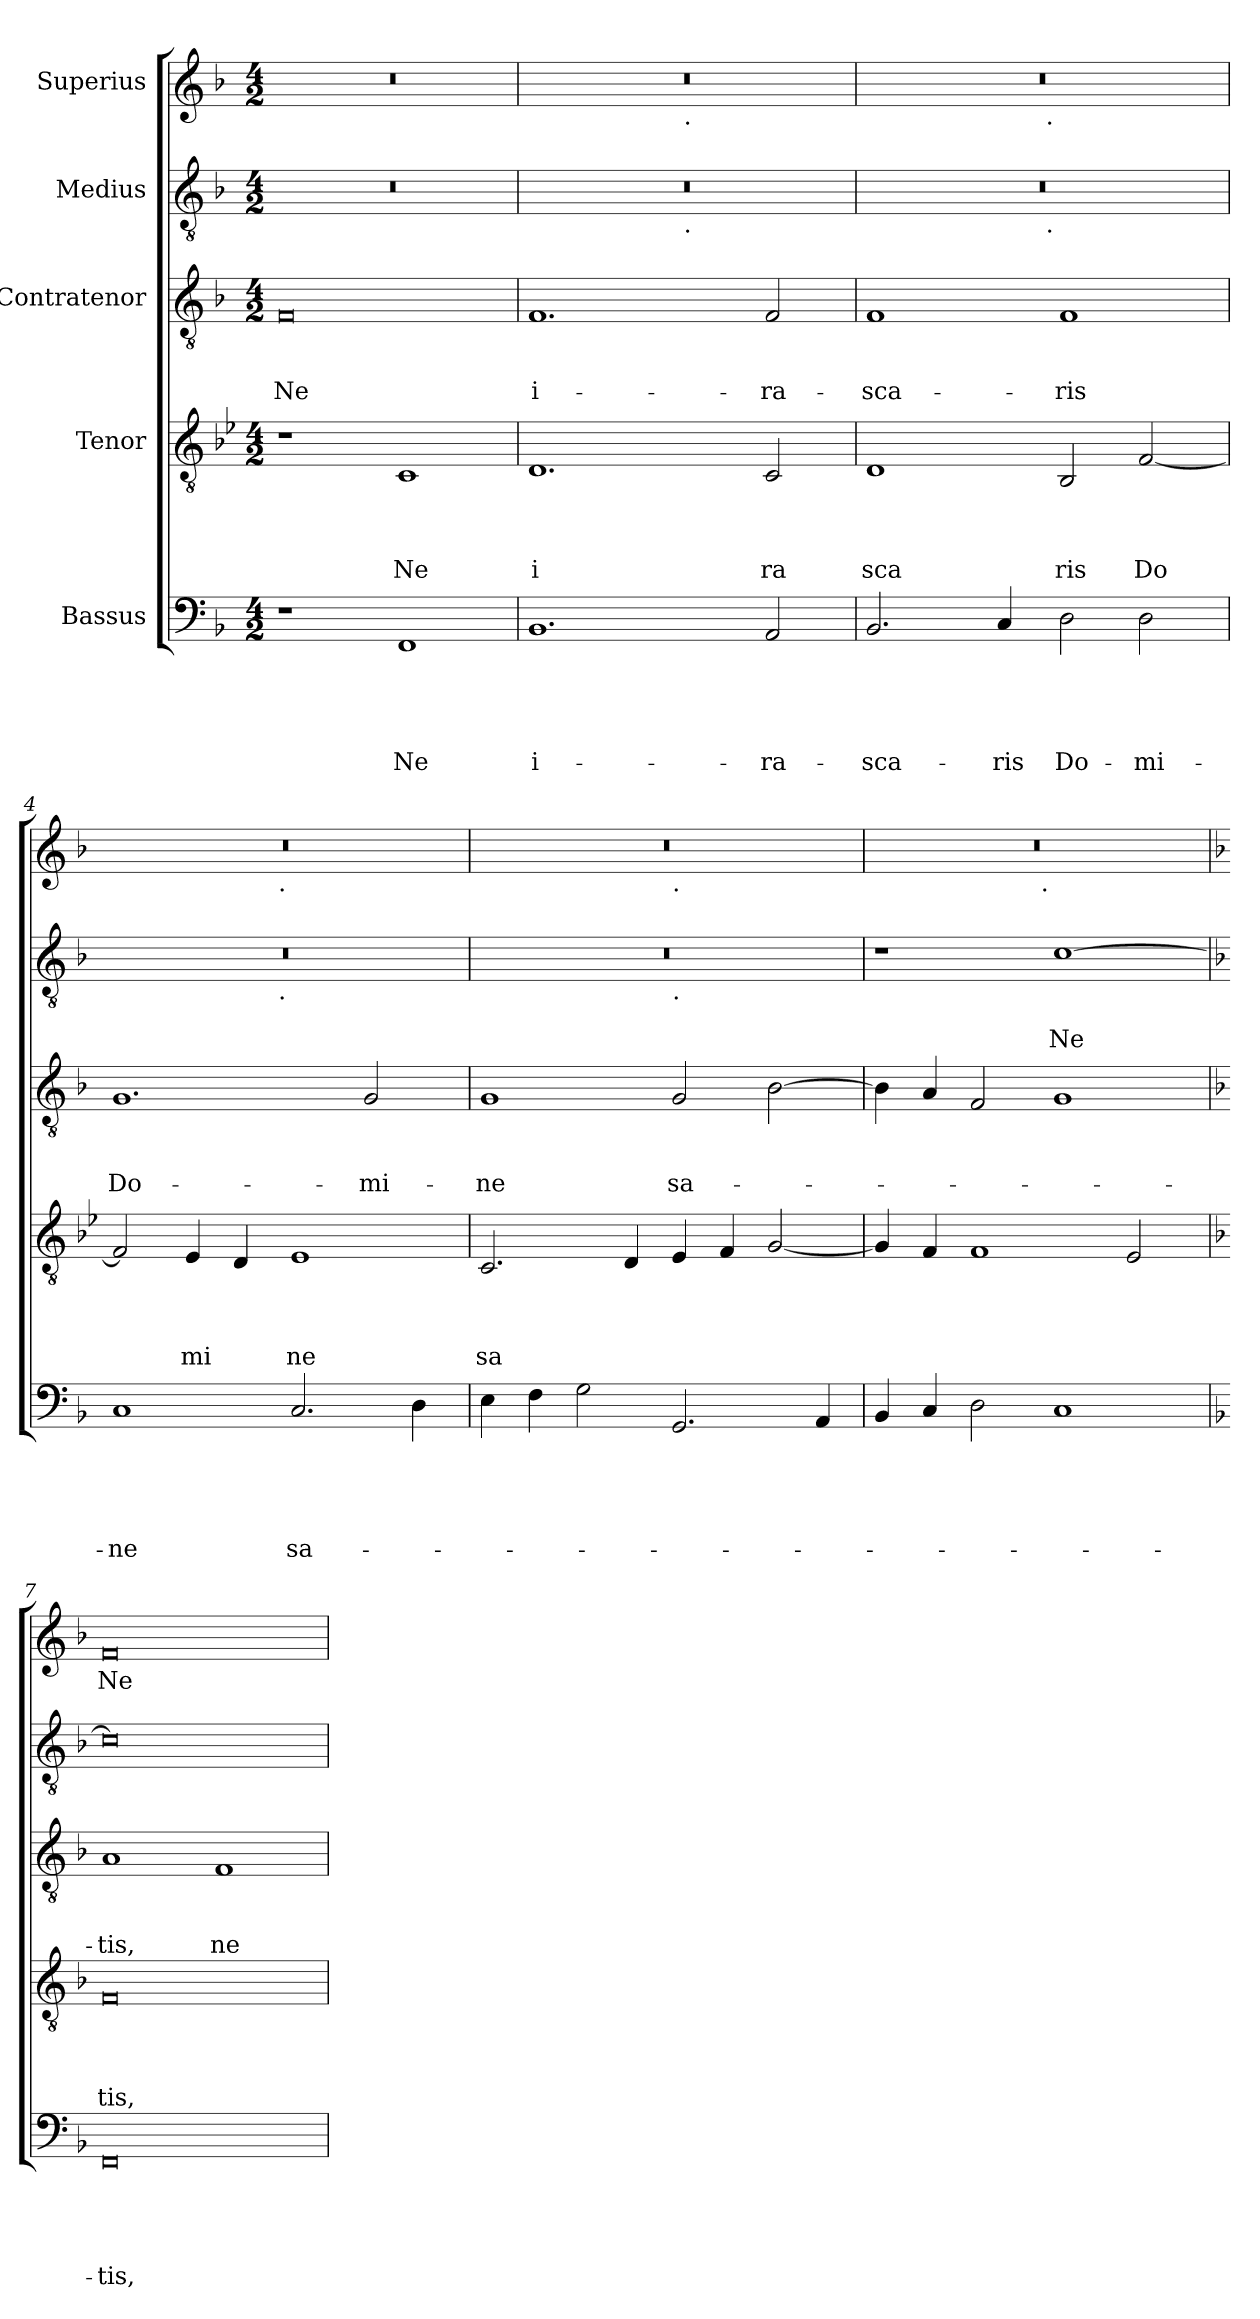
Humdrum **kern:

**kern	**text	**text	**text	**text	**text	**kern	**text	**text	**text	**text	**kern	**text	**text	**text	**kern	**text	**text	**kern	**text
*part5	*part5	*part5	*part5	*part5	*part5	*part4	*part4	*part4	*part4	*part4	*part3	*part3	*part3	*part3	*part2	*part2	*part2	*part1	*part1
*staff5	*staff5	*staff5	*staff5	*staff5	*staff5	*staff4	*staff4	*staff4	*staff4	*staff4	*staff3	*staff3	*staff3	*staff3	*staff2	*staff2	*staff2	*staff1	*staff1
*I"Bassus	*	*	*	*	*	*I"Tenor	*	*	*	*	*I"Contratenor	*	*	*	*I"Medius	*	*	*I"Superius	*
*clefF4	*	*	*	*	*	*clefGv2	*	*	*	*	*clefGv2	*	*	*	*clefGv2	*	*	*clefG2	*
*ITrd-3c-5	*	*	*	*	*	*	*	*	*	*	*ITrd-3c-5	*	*	*	*ITrd-3c-5	*	*	*ITrd-3c-5	*
*k[b-e-]	*	*	*	*	*	*k[b-e-]	*	*	*	*	*k[b-e-]	*	*	*	*k[b-e-]	*	*	*k[b-e-]	*
*B-:	*	*	*	*	*	*B-:	*	*	*	*	*B-:	*	*	*	*B-:	*	*	*B-:	*
*M4/2	*	*	*	*	*	*M4/2	*	*	*	*	*M4/2	*	*	*	*M4/2	*	*	*M4/2	*
=1	=1	=1	=1	=1	=1	=1	=1	=1	=1	=1	=1	=1	=1	=1	=1	=1	=1	=1	=1
!	!	!	!	!	!	!	!	!	!	!	!	!	!	!LO:LY:b	!	!	!	!	!
1r	.	.	.	.	.	1r	.	.	.	.	0B-	.	.	Ne	0r	.	.	0r	.
!	!	!	!	!	!LO:LY:b	!	!	!	!	!LO:LY:b	!	!	!	!	!	!	!	!	!
1BB-	.	.	.	.	Ne	1C	.	.	.	Ne	.	.	.	.	.	.	.	.	.
=2	=2	=2	=2	=2	=2	=2	=2	=2	=2	=2	=2	=2	=2	=2	=2	=2	=2	=2	=2
!	!	!	!	!	!LO:LY:b	!	!	!	!	!LO:LY:b	!	!	!	!LO:LY:b	!	!	!	!	!
*	*	*	*	*	*	*	*	*	*	*	*	*	*	*	*^	*	*	*^	*
1.E-	.	.	.	.	i-	1.D	.	.	.	i	1.B-	.	.	i-	0r	2ryy	.	.	0r	2ryy	.
.	.	.	.	.	.	.	.	.	.	.	.	.	.	.	.	4...ryy	.	.	.	4...ryy	.
!	!	!	!	!	!	!	!	!	!	!	!	!	!	!	!	!	!	!	!	!LO:TX:b:t=.	!
!	!	!	!	!	!	!	!	!	!	!	!	!	!	!	!	!LO:TX:b:t=.	!	!	!	!	!
.	.	.	.	.	.	.	.	.	.	.	.	.	.	.	.	1ryy	.	.	.	1ryy	.
!	!	!	!	!	!LO:LY:b	!	!	!	!	!LO:LY:b	!	!	!	!LO:LY:b	!	!	!	!	!	!	!
2D/	.	.	.	.	-ra-	2C/	.	.	.	ra	2B-/	.	.	-ra-	.	.	.	.	.	.	.
.	.	.	.	.	.	.	.	.	.	.	.	.	.	.	.	32ryy	.	.	.	32ryy	.
=3	=3	=3	=3	=3	=3	=3	=3	=3	=3	=3	=3	=3	=3	=3	=3	=3	=3	=3	=3	=3	=3
!	!	!	!	!	!LO:LY:b	!	!	!	!	!LO:LY:b	!	!	!	!LO:LY:b	!	!	!	!	!	!	!
2.E-/	.	.	.	.	-sca-	1D	.	.	.	sca	1B-	.	.	-sca-	0r	2ryy	.	.	0r	2ryy	.
.	.	.	.	.	.	.	.	.	.	.	.	.	.	.	.	4...ryy	.	.	.	4...ryy	.
!	!	!	!	!	!LO:LY:b	!	!	!	!	!	!	!	!	!	!	!	!	!	!	!	!
4F/	.	.	.	.	-ris	.	.	.	.	.	.	.	.	.	.	.	.	.	.	.	.
!	!	!	!	!	!	!	!	!	!	!	!	!	!	!	!	!	!	!	!	!LO:TX:b:t=.	!
!	!	!	!	!	!	!	!	!	!	!	!	!	!	!	!	!LO:TX:b:t=.	!	!	!	!	!
.	.	.	.	.	.	.	.	.	.	.	.	.	.	.	.	1ryy	.	.	.	1ryy	.
!	!	!	!	!	!LO:LY:b	!	!	!	!	!LO:LY:b	!	!	!	!LO:LY:b	!	!	!	!	!	!	!
2G\	.	.	.	.	Do-	2BB-/	.	.	.	ris	1B-	.	.	-ris	.	.	.	.	.	.	.
!	!	!	!	!	!LO:LY:b	!	!	!	!	!LO:LY:b	!	!	!	!	!	!	!	!	!	!	!
2G\	.	.	.	.	-mi-	[<2F/	.	.	.	Do	.	.	.	.	.	.	.	.	.	.	.
.	.	.	.	.	.	.	.	.	.	.	.	.	.	.	.	32ryy	.	.	.	32ryy	.
=4	=4	=4	=4	=4	=4	=4	=4	=4	=4	=4	=4	=4	=4	=4	=4	=4	=4	=4	=4	=4	=4
!	!	!	!	!	!LO:LY:b	!	!	!	!	!	!	!	!	!LO:LY:b	!	!	!	!	!	!	!
1F	.	.	.	.	-ne	2F/]	.	.	.	.	1.c	.	.	Do-	0r	2ryy	.	.	0r	2ryy	.
!	!	!	!	!	!	!	!	!	!	!LO:LY:b	!	!	!	!	!	!	!	!	!	!	!
.	.	.	.	.	.	4E-/	.	.	.	mi	.	.	.	.	.	4...ryy	.	.	.	4...ryy	.
.	.	.	.	.	.	4D/	.	.	.	.	.	.	.	.	.	.	.	.	.	.	.
!	!	!	!	!	!	!	!	!	!	!	!	!	!	!	!	!	!	!	!	!LO:TX:b:t=.	!
!	!	!	!	!	!	!	!	!	!	!	!	!	!	!	!	!LO:TX:b:t=.	!	!	!	!	!
.	.	.	.	.	.	.	.	.	.	.	.	.	.	.	.	1ryy	.	.	.	1ryy	.
!	!	!	!	!	!LO:LY:b	!	!	!	!	!LO:LY:b	!	!	!	!	!	!	!	!	!	!	!
2.F/	.	.	.	.	sa-	1E-	.	.	.	ne	.	.	.	.	.	.	.	.	.	.	.
!	!	!	!	!	!	!	!	!	!	!	!	!	!	!LO:LY:b	!	!	!	!	!	!	!
.	.	.	.	.	.	.	.	.	.	.	2c/	.	.	-mi-	.	.	.	.	.	.	.
4G\	.	.	.	.	.	.	.	.	.	.	.	.	.	.	.	.	.	.	.	.	.
.	.	.	.	.	.	.	.	.	.	.	.	.	.	.	.	32ryy	.	.	.	32ryy	.
=5	=5	=5	=5	=5	=5	=5	=5	=5	=5	=5	=5	=5	=5	=5	=5	=5	=5	=5	=5	=5	=5
!	!	!	!	!	!	!	!	!	!	!LO:LY:b	!	!	!	!LO:LY:b	!	!	!	!	!	!	!
4A\	.	.	.	.	.	2.C/	.	.	.	sa	1c	.	.	-ne	0r	1ryy	.	.	0r	1ryy	.
4B-\	.	.	.	.	.	.	.	.	.	.	.	.	.	.	.	.	.	.	.	.	.
2c\	.	.	.	.	.	.	.	.	.	.	.	.	.	.	.	.	.	.	.	.	.
.	.	.	.	.	.	4D/	.	.	.	.	.	.	.	.	.	.	.	.	.	.	.
!	!	!	!	!	!	!	!	!	!	!	!	!	!	!	!	!	!	!	!	!LO:TX:b:t=.	!
!	!	!	!	!	!	!	!	!	!	!	!	!	!	!	!	!LO:TX:b:t=.	!	!	!	!	!
!	!	!	!	!	!	!	!	!	!	!	!	!	!	!LO:LY:b	!	!	!	!	!	!	!
2.C/	.	.	.	.	.	4E-/	.	.	.	.	2c/	.	.	sa-	.	1ryy	.	.	.	1ryy	.
.	.	.	.	.	.	4F/	.	.	.	.	.	.	.	.	.	.	.	.	.	.	.
.	.	.	.	.	.	[<2G/	.	.	.	.	[>2e-\	.	.	.	.	.	.	.	.	.	.
4D/	.	.	.	.	.	.	.	.	.	.	.	.	.	.	.	.	.	.	.	.	.
*	*	*	*	*	*	*	*	*	*	*	*	*	*	*	*v	*v	*	*	*	*	*
=6	=6	=6	=6	=6	=6	=6	=6	=6	=6	=6	=6	=6	=6	=6	=6	=6	=6	=6	=6	=6
4E-/	.	.	.	.	.	4G/]	.	.	.	.	4e-\]	.	.	.	1r	.	.	0r	2ryy	.
4F/	.	.	.	.	.	4F/	.	.	.	.	4d/	.	.	.	.	.	.	.	.	.
2G\	.	.	.	.	.	1F	.	.	.	.	2B-/	.	.	.	.	.	.	.	4...ryy	.
!	!	!	!	!	!	!	!	!	!	!	!	!	!	!	!	!	!	!	!LO:TX:b:t=.	!
.	.	.	.	.	.	.	.	.	.	.	.	.	.	.	.	.	.	.	1ryy	.
!	!	!	!	!	!	!	!	!	!	!	!	!	!	!	!	!	!LO:LY:b	!	!	!
1F	.	.	.	.	.	.	.	.	.	.	1c	.	.	.	[<1f	.	Ne	.	.	.
.	.	.	.	.	.	2E-/	.	.	.	.	.	.	.	.	.	.	.	.	.	.
.	.	.	.	.	.	.	.	.	.	.	.	.	.	.	.	.	.	.	32ryy	.
*	*	*	*	*	*	*	*	*	*	*	*	*	*	*	*	*	*	*v	*v	*
!!LO:LB:g=z
=7	=7	=7	=7	=7	=7	=7	=7	=7	=7	=7	=7	=7	=7	=7	=7	=7	=7	=7	=7
*	*	*	*	*	*	*k[b-]	*	*	*	*	*	*	*	*	*	*	*	*	*
*	*	*	*	*	*	*F:	*	*	*	*	*	*	*	*	*	*	*	*	*
*	*	*	*	*	*	*	*	*	*	*	*	*	*	*	*	*	*	*^	*
!	!	!	!	!	!LO:LY:b	!	!	!	!	!LO:LY:b	!	!	!	!LO:LY:b	!	!	!	!	!	!LO:LY:b
*	*	*	*	*	*	*	*	*	*	*	*	*	*	*	*	*	*	*v	*v	*
0BB-	.	.	.	.	-tis,	0F	.	.	.	tis,	1d	.	.	-tis,	0f]	.	.	0b-	Ne
!	!	!	!	!	!	!	!	!	!	!	!	!	!	!LO:LY:b	!	!	!	!	!
.	.	.	.	.	.	.	.	.	.	.	1B-	.	.	ne	.	.	.	.	.
=	=	=	=	=	=	=	=	=	=	=	=	=	=	=	=	=	=	=	=
*-	*-	*-	*-	*-	*-	*-	*-	*-	*-	*-	*-	*-	*-	*-	*-	*-	*-	*-	*-
